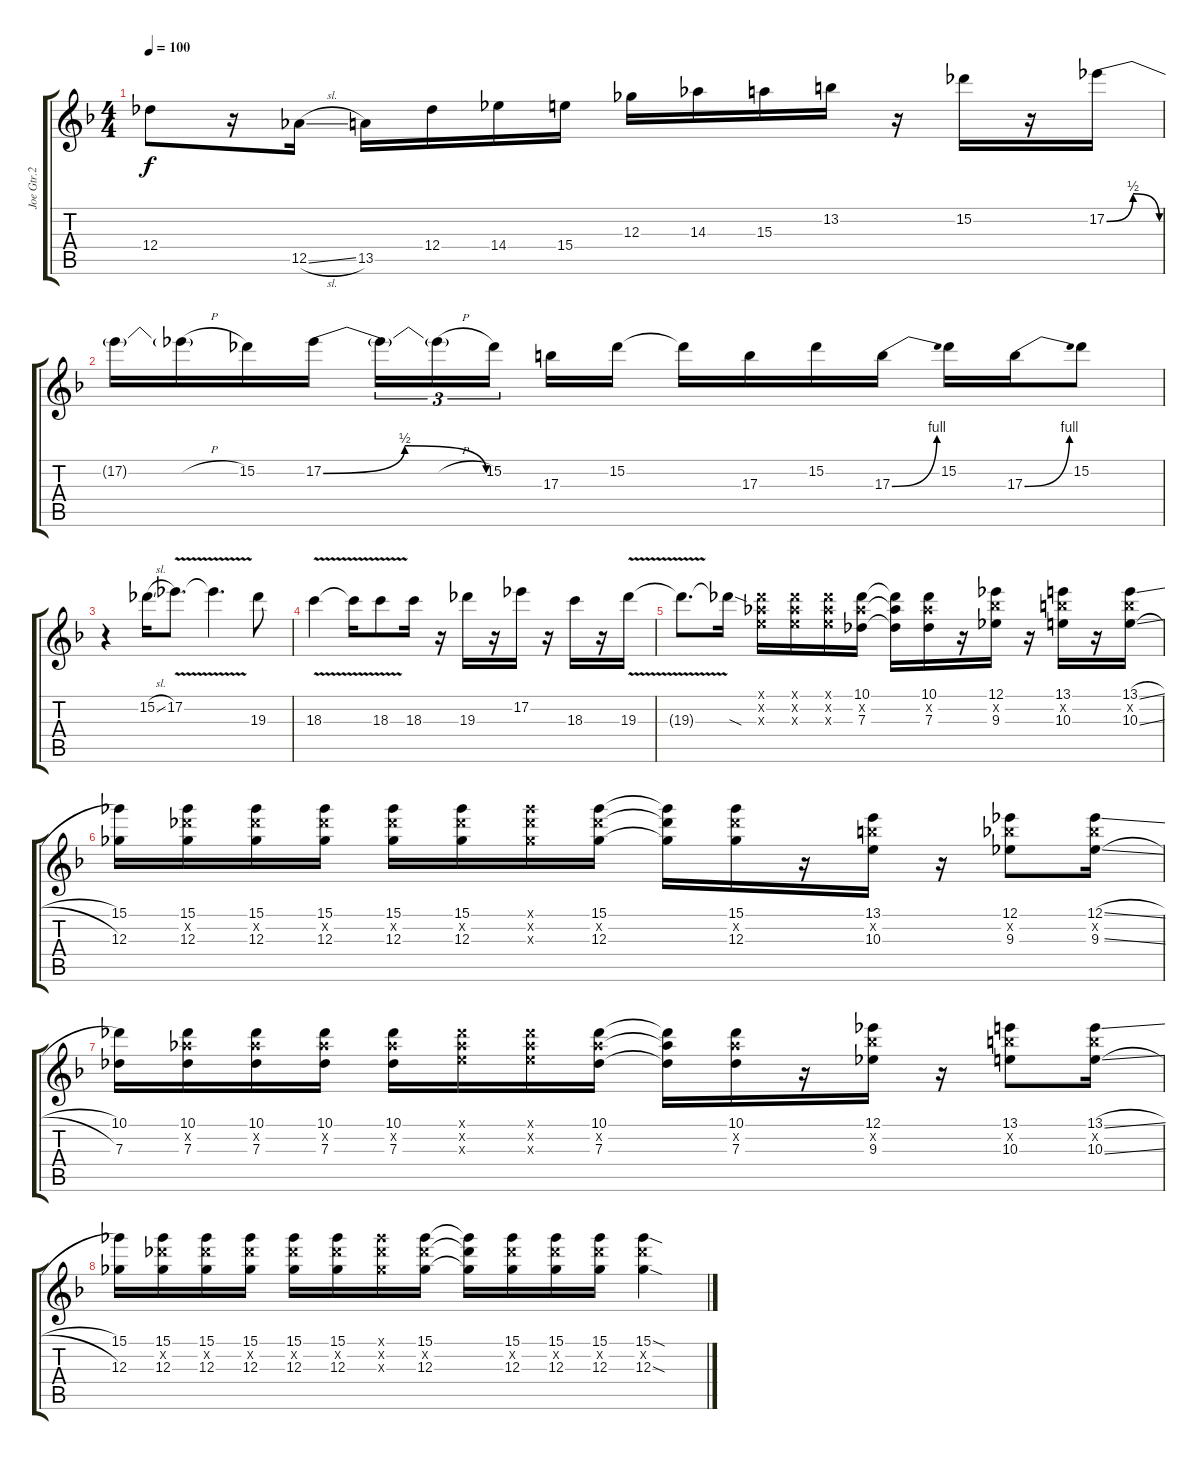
\track ("Joe Gtr.2" "Joe Gtr.2") {instrument distortionguitar}
\staff {score tabs}
\tuning (Eb4 Bb3 Gb3 Db3 Ab2 Eb2) {hide}
\ts (4 4)
\tempo 100
\clef g2
\ks dminor
12.4.8{dy f} r.16 12.5{sl}.16{beam Down} 13.5.16 12.4.16 14.4.16 15.4.16 12.3.16 14.3.16 15.3.16 13.2.16 r.16 15.2.16 r.16 17.2{be (bendrelease 0 0 15 2 15 2 60 0)}.16 |
17.2{t}.16 17.2{h t}.16 15.2.16 17.2{be (bendrelease 0 0 15 2 15 2 60 0)}.16 17.2{t}.16{tu (3 2)} 17.2{h t}.16{tu (3 2)} 15.2.16{tu (3 2) beam splitsecondary} 17.3.16 15.2.16 15.2{t}.16 17.3.16 15.2.16 17.3{be (bend 0 0 60 4)}.16 15.2.16 17.3{be (bend 0 0 60 4)}.16 15.2.8 |
r.4 15.2{sl}.16 17.2{v}.8{d} 17.2{t}.4{d} 19.3.8 |
18.3{v}.4 18.3{t}.16 18.3{v}.8 18.3.16 r.16 19.3.16 r.16 17.2.16 r.16 18.3.16 r.16 19.3{v}.16 |
19.3{t}.8{d} 19.3{sod t}.16 (10.1{x} 10.2{x} 10.3{x}).16 (10.1{x} 10.2{x} 10.3{x}).16 (10.1{x} 10.2{x} 10.3{x}).16 (10.1 10.2{x} 7.3).16 (10.1{t} 10.2{t} 7.3{t}).16 (10.1 10.2{x} 7.3).16 r.16 (12.1 12.2{x} 9.3).16 r.16 (13.1 13.2{x} 10.3).16 r.16 (13.1{sl} 13.2{x} 10.3{sl}).16 |
(15.1 12.3).16 (15.1 15.2{x} 12.3).16 (15.1 15.2{x} 12.3).16 (15.1 15.2{x} 12.3).16 (15.1 15.2{x} 12.3).16 (15.1 15.2{x} 12.3).16 (15.1{x} 15.2{x} 12.3{x}).16 (15.1 15.2{x} 12.3).16 (15.1{t} 15.2{t} 12.3{t}).16 (15.1 15.2{x} 12.3).16 r.16 (13.1 13.2{x} 10.3).16 r.16 (12.1 12.2{x} 9.3).8 (12.1{sl} 12.2{x} 9.3{sl}).16 |
(10.1 7.3).16 (10.1 10.2{x} 7.3).16 (10.1 10.2{x} 7.3).16 (10.1 10.2{x} 7.3).16 (10.1 10.2{x} 7.3).16 (10.1{x} 10.2{x} 10.3{x}).16 (10.1{x} 10.2{x} 10.3{x}).16 (10.1 10.2{x} 7.3).16 (10.1{t} 10.2{t} 7.3{t}).16 (10.1 10.2{x} 7.3).16 r.16 (12.1 12.2{x} 9.3).16 r.16 (13.1 13.2{x} 10.3).8 (13.1{sl} 13.2{x} 10.3{sl}).16 |
(15.1 12.3).16 (15.1 15.2{x} 12.3).16 (15.1 15.2{x} 12.3).16 (15.1 15.2{x} 12.3).16 (15.1 15.2{x} 12.3).16 (15.1 15.2{x} 12.3).16 (15.1{x} 15.2{x} 12.3{x}).16 (15.1 15.2{x} 12.3).16 (15.1{t} 15.2{t} 12.3{t}).16 (15.1 15.2{x} 12.3).16 (15.1 15.2{x} 12.3).16 (15.1 15.2{x} 12.3).16 (15.1{sod} 15.2{x} 12.3{sod}).4
